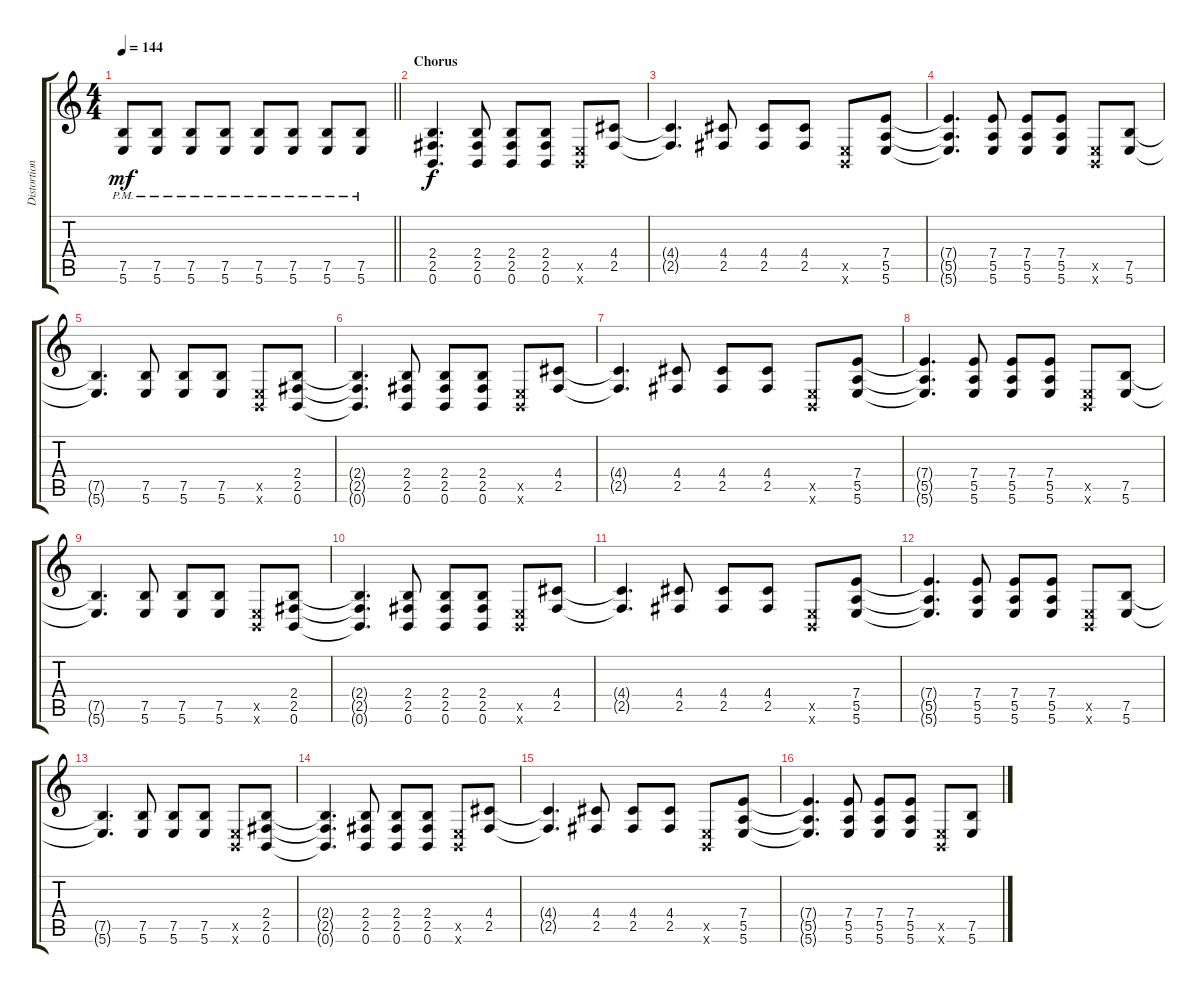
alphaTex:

\track ("Distortion" "Distortion") {instrument distortionguitar}
\staff {score tabs}
\tuning (B3 Gb3 D3 A2 E2 B1) {hide}
\ts (4 4)
\tempo 144
\clef g2
\barLineRight lightlight
\ks c
(7.5{pm} 5.6{pm}).8{dy mf} (7.5{pm} 5.6{pm}).8 (7.5{pm} 5.6{pm}).8 (7.5{pm} 5.6{pm}).8 (7.5{pm} 5.6{pm}).8 (7.5{pm} 5.6{pm}).8 (7.5{pm} 5.6{pm}).8 (7.5{pm} 5.6{pm}).8 |
\section ("" "Chorus")
(2.4 2.5 0.6).4{d dy f volume 10} (2.4 2.5 0.6).8 (2.4 2.5 0.6).8 (2.4 2.5 0.6).8 (0.5{x} 0.6{x}).8 (4.4 2.5).8 |
(4.4{t} 2.5{t}).4{d} (4.4 2.5).8 (4.4 2.5).8 (4.4 2.5).8 (0.5{x} 0.6{x}).8 (7.4 5.5 5.6).8 |
(7.4{t} 5.5{t} 5.6{t}).4{d} (7.4 5.5 5.6).8 (7.4 5.5 5.6).8 (7.4 5.5 5.6).8 (0.5{x} 0.6{x}).8 (7.5 5.6).8 |
(7.5{t} 5.6{t}).4{d} (7.5 5.6).8 (7.5 5.6).8 (7.5 5.6).8 (0.5{x} 0.6{x}).8 (2.4 2.5 0.6).8 |
(2.4{t} 2.5{t} 0.6{t}).4{d} (2.4 2.5 0.6).8 (2.4 2.5 0.6).8 (2.4 2.5 0.6).8 (0.5{x} 0.6{x}).8 (4.4 2.5).8 |
(4.4{t} 2.5{t}).4{d} (4.4 2.5).8 (4.4 2.5).8 (4.4 2.5).8 (0.5{x} 0.6{x}).8 (7.4 5.5 5.6).8 |
(7.4{t} 5.5{t} 5.6{t}).4{d} (7.4 5.5 5.6).8 (7.4 5.5 5.6).8 (7.4 5.5 5.6).8 (0.5{x} 0.6{x}).8 (7.5 5.6).8 |
(7.5{t} 5.6{t}).4{d} (7.5 5.6).8 (7.5 5.6).8 (7.5 5.6).8 (0.5{x} 0.6{x}).8 (2.4 2.5 0.6).8 |
(2.4{t} 2.5{t} 0.6{t}).4{d} (2.4 2.5 0.6).8 (2.4 2.5 0.6).8 (2.4 2.5 0.6).8 (0.5{x} 0.6{x}).8 (4.4 2.5).8 |
(4.4{t} 2.5{t}).4{d} (4.4 2.5).8 (4.4 2.5).8 (4.4 2.5).8 (0.5{x} 0.6{x}).8 (7.4 5.5 5.6).8 |
(7.4{t} 5.5{t} 5.6{t}).4{d} (7.4 5.5 5.6).8 (7.4 5.5 5.6).8 (7.4 5.5 5.6).8 (0.5{x} 0.6{x}).8 (7.5 5.6).8 |
(7.5{t} 5.6{t}).4{d} (7.5 5.6).8 (7.5 5.6).8 (7.5 5.6).8 (0.5{x} 0.6{x}).8 (2.4 2.5 0.6).8 |
(2.4{t} 2.5{t} 0.6{t}).4{d} (2.4 2.5 0.6).8 (2.4 2.5 0.6).8 (2.4 2.5 0.6).8 (0.5{x} 0.6{x}).8 (4.4 2.5).8 |
(4.4{t} 2.5{t}).4{d} (4.4 2.5).8 (4.4 2.5).8 (4.4 2.5).8 (0.5{x} 0.6{x}).8 (7.4 5.5 5.6).8 |
(7.4{t} 5.5{t} 5.6{t}).4{d} (7.4 5.5 5.6).8 (7.4 5.5 5.6).8 (7.4 5.5 5.6).8 (0.5{x} 0.6{x}).8 (7.5 5.6).8
